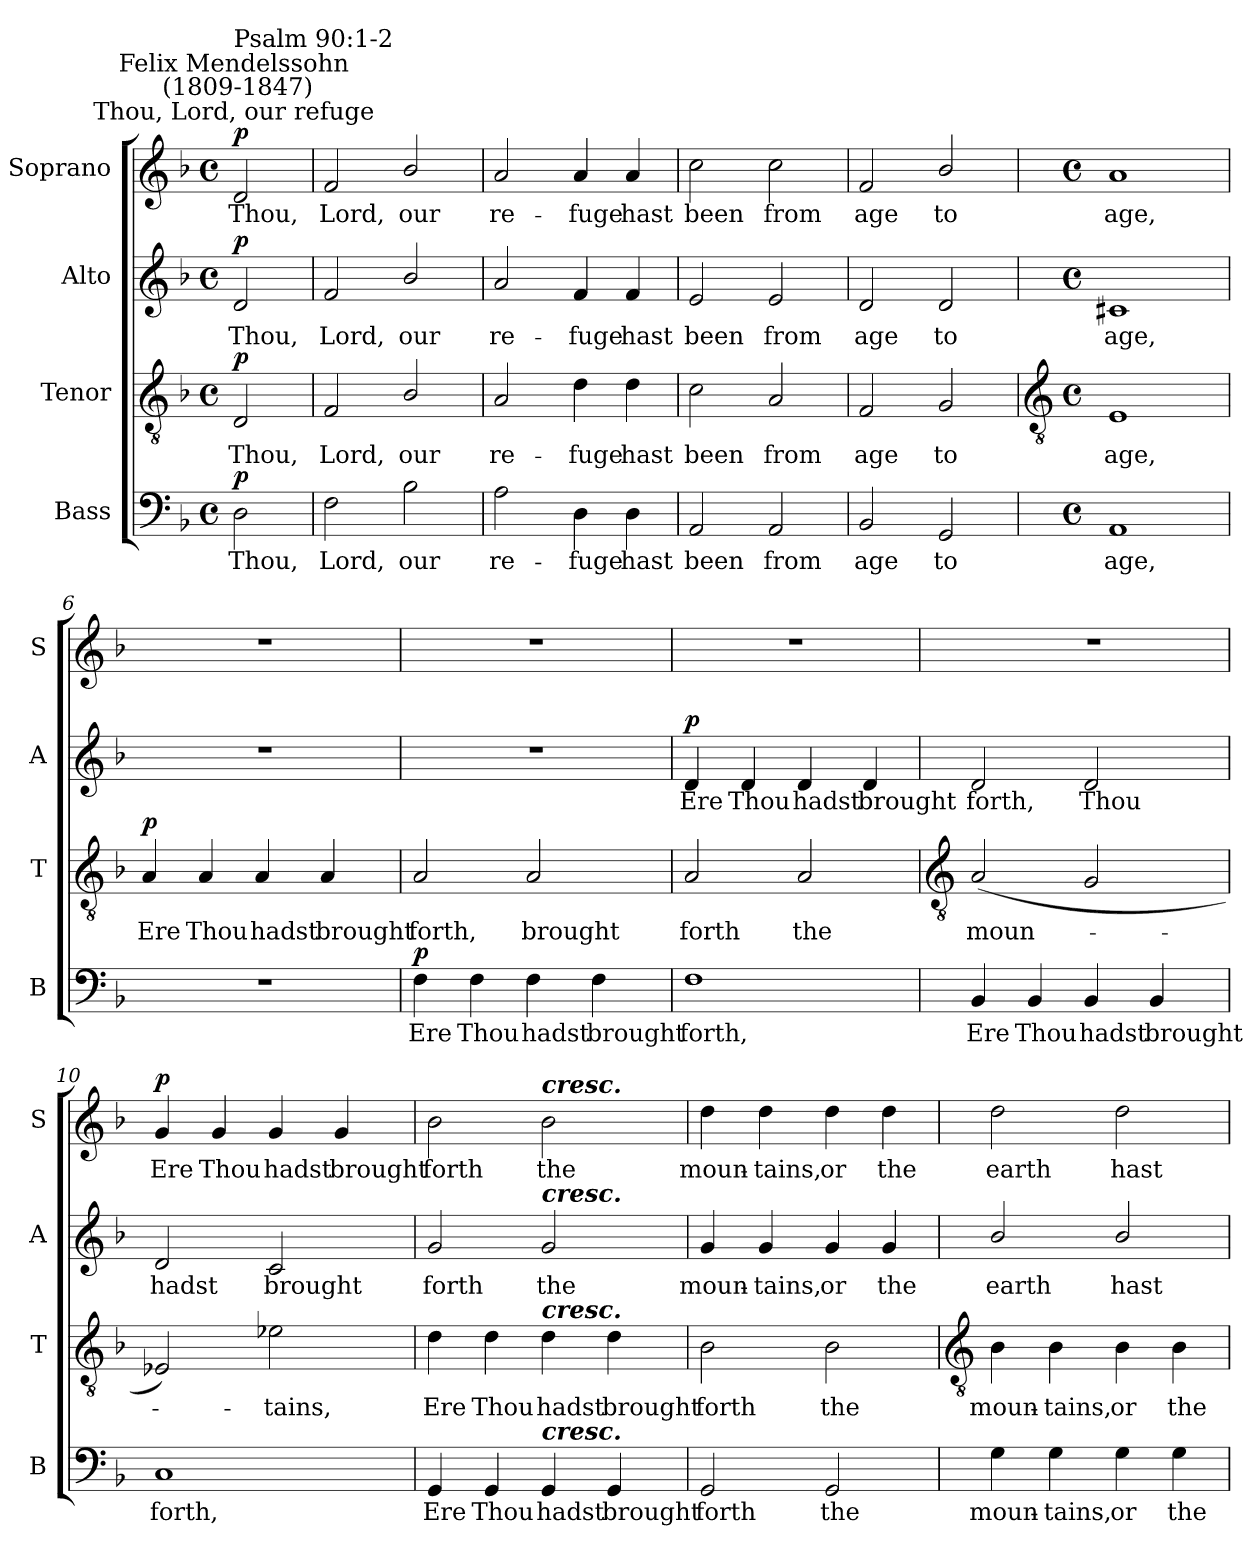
**kern	**text	**dynam	**kern	**text	**dynam	**kern	**text	**dynam	**kern	**text	**dynam
*part4	*part4	*part4	*part3	*part3	*part3	*part2	*part2	*part2	*part1	*part1	*part1
*staff4	*staff4	*staff4	*staff3	*staff3	*staff3	*staff2	*staff2	*staff2	*staff1	*staff1	*staff1
*I"Bass	*	*	*I"Tenor	*	*	*I"Alto	*	*	*I"Soprano	*	*
*I'B	*	*	*I'T	*	*	*I'A	*	*	*I'S	*	*
*clefF4	*	*	*clefGv2	*	*	*clefG2	*	*	*clefG2	*	*
*k[b-]	*	*	*k[b-]	*	*	*k[b-]	*	*	*k[b-]	*	*
*F:	*	*	*F:	*	*	*F:	*	*	*F:	*	*
*M4/4	*	*	*M4/4	*	*	*M4/4	*	*	*M4/4	*	*
*met(c)	*	*	*met(c)	*	*	*met(c)	*	*	*met(c)	*	*
=	=	=	=	=	=	=	=	=	=	=	=
!	!	!	!	!	!	!	!	!	!LO:TX:a:cj:t=Thou, Lord, our refuge	!	!
!	!	!	!	!	!	!	!	!	!LO:TX:a:cj:t=Felix Mendelssohn\n (1809-1847)	!	!
!	!	!	!	!	!	!	!	!	!LO:TX:a:t=Psalm 90&colon;1-2	!	!
!	!LO:LY:b	!LO:DY:b	!	!LO:LY:b	!LO:DY:b	!	!LO:LY:b	!LO:DY:b	!	!LO:LY:b	!LO:DY:b
2D	Thou,	p	2D	Thou,	p	2d	Thou,	p	2d	Thou,	p
=1	=1	=1	=1	=1	=1	=1	=1	=1	=1	=1	=1
!	!LO:LY:b	!	!	!LO:LY:b	!	!	!LO:LY:b	!	!	!LO:LY:b	!
2F	Lord,	.	2F	Lord,	.	2f	Lord,	.	2f	Lord,	.
!	!LO:LY:b	!	!	!LO:LY:b	!	!	!LO:LY:b	!	!	!LO:LY:b	!
2B-	our	.	2B-/	our	.	2b-/	our	.	2b-/	our	.
=2	=2	=2	=2	=2	=2	=2	=2	=2	=2	=2	=2
!	!LO:LY:b	!	!	!LO:LY:b	!	!	!LO:LY:b	!	!	!LO:LY:b	!
2A	re-	.	2A	re-	.	2a	re-	.	2a	re-	.
!	!LO:LY:b	!	!	!LO:LY:b	!	!	!LO:LY:b	!	!	!LO:LY:b	!
4D	-fuge	.	4d	-fuge	.	4f	-fuge	.	4a	-fuge	.
!	!LO:LY:b	!	!	!LO:LY:b	!	!	!LO:LY:b	!	!	!LO:LY:b	!
4D	hast	.	4d	hast	.	4f	hast	.	4a	hast	.
=3	=3	=3	=3	=3	=3	=3	=3	=3	=3	=3	=3
!	!LO:LY:b	!	!	!LO:LY:b	!	!	!LO:LY:b	!	!	!LO:LY:b	!
2AA	been	.	2c	been	.	2e	been	.	2cc	been	.
!	!LO:LY:b	!	!	!LO:LY:b	!	!	!LO:LY:b	!	!	!LO:LY:b	!
2AA	from	.	2A	from	.	2e	from	.	2cc	from	.
=4	=4	=4	=4	=4	=4	=4	=4	=4	=4	=4	=4
!	!LO:LY:b	!	!	!LO:LY:b	!	!	!LO:LY:b	!	!	!LO:LY:b	!
2BB-	age	.	2F	age	.	2d	age	.	2f	age	.
!	!LO:LY:b	!	!	!LO:LY:b	!	!	!LO:LY:b	!	!	!LO:LY:b	!
2GG	to	.	2G	to	.	2d	to	.	2b-/	to	.
!!LO:LB:g=z
=5	=5	=5	=5	=5	=5	=5	=5	=5	=5	=5	=5
*	*	*	*clefGv2	*	*	*	*	*	*	*	*
*M4/4	*	*	*M4/4	*	*	*M4/4	*	*	*M4/4	*	*
*met(c)	*	*	*met(c)	*	*	*met(c)	*	*	*met(c)	*	*
!	!LO:LY:b	!	!	!LO:LY:b	!	!	!LO:LY:b	!	!	!LO:LY:b	!
1AA	age,	.	1E	age,	.	1c#X	age,	.	1a	age,	.
=6	=6	=6	=6	=6	=6	=6	=6	=6	=6	=6	=6
!	!	!	!	!LO:LY:b	!LO:DY:b	!	!	!	!	!	!
1r	.	.	4A	Ere	p	1r	.	.	1r	.	.
!	!	!	!	!LO:LY:b	!	!	!	!	!	!	!
.	.	.	4A	Thou	.	.	.	.	.	.	.
!	!	!	!	!LO:LY:b	!	!	!	!	!	!	!
.	.	.	4A	hadst	.	.	.	.	.	.	.
!	!	!	!	!LO:LY:b	!	!	!	!	!	!	!
.	.	.	4A	brought	.	.	.	.	.	.	.
=7	=7	=7	=7	=7	=7	=7	=7	=7	=7	=7	=7
!	!LO:LY:b	!LO:DY:b	!	!LO:LY:b	!	!	!	!	!	!	!
4F	Ere	p	2A	forth,	.	1r	.	.	1r	.	.
!	!LO:LY:b	!	!	!	!	!	!	!	!	!	!
4F	Thou	.	.	.	.	.	.	.	.	.	.
!	!LO:LY:b	!	!	!LO:LY:b	!	!	!	!	!	!	!
4F	hadst	.	2A	brought	.	.	.	.	.	.	.
!	!LO:LY:b	!	!	!	!	!	!	!	!	!	!
4F	brought	.	.	.	.	.	.	.	.	.	.
=8	=8	=8	=8	=8	=8	=8	=8	=8	=8	=8	=8
!	!LO:LY:b	!	!	!LO:LY:b	!	!	!LO:LY:b	!LO:DY:b	!	!	!
1F	forth,	.	2A	forth	.	4d	Ere	p	1r	.	.
!	!	!	!	!	!	!	!LO:LY:b	!	!	!	!
.	.	.	.	.	.	4d	Thou	.	.	.	.
!	!	!	!	!LO:LY:b	!	!	!LO:LY:b	!	!	!	!
.	.	.	2A	the	.	4d	hadst	.	.	.	.
!	!	!	!	!	!	!	!LO:LY:b	!	!	!	!
.	.	.	.	.	.	4d	brought	.	.	.	.
!!LO:LB:g=z
=9	=9	=9	=9	=9	=9	=9	=9	=9	=9	=9	=9
*	*	*	*clefGv2	*	*	*	*	*	*	*	*
!	!LO:LY:b	!	!	!LO:LY:b	!	!	!LO:LY:b	!	!	!	!
4BB-	Ere	.	(<2A	moun-	.	2d	forth,	.	1r	.	.
!	!LO:LY:b	!	!	!	!	!	!	!	!	!	!
4BB-	Thou	.	.	.	.	.	.	.	.	.	.
!	!LO:LY:b	!	!	!	!	!	!LO:LY:b	!	!	!	!
4BB-	hadst	.	2G	.	.	2d	Thou	.	.	.	.
!	!LO:LY:b	!	!	!	!	!	!	!	!	!	!
4BB-	brought	.	.	.	.	.	.	.	.	.	.
=10	=10	=10	=10	=10	=10	=10	=10	=10	=10	=10	=10
!	!LO:LY:b	!	!	!	!	!	!LO:LY:b	!	!	!LO:LY:b	!LO:DY:b
1C	forth,	.	2E-X)	.	.	2d	hadst	.	4g	Ere	p
!	!	!	!	!	!	!	!	!	!	!LO:LY:b	!
.	.	.	.	.	.	.	.	.	4g	Thou	.
!	!	!	!	!LO:LY:b	!	!	!LO:LY:b	!	!	!LO:LY:b	!
.	.	.	2e-X	tains,	.	2c	brought	.	4g	hadst	.
!	!	!	!	!	!	!	!	!	!	!LO:LY:b	!
.	.	.	.	.	.	.	.	.	4g	brought	.
=11	=11	=11	=11	=11	=11	=11	=11	=11	=11	=11	=11
!	!LO:LY:b	!	!	!LO:LY:b	!	!	!LO:LY:b	!	!	!LO:LY:b	!
4GG	Ere	.	4d	Ere	.	2g	forth	.	2b-	forth	.
!	!LO:LY:b	!	!	!LO:LY:b	!	!	!	!	!	!	!
4GG	Thou	.	4d	Thou	.	.	.	.	.	.	.
!	!	!	!	!	!	!	!	!	!LO:TX:a:Bi:t=cresc.	!	!
!	!	!	!	!	!	!LO:TX:a:Bi:t=cresc.	!	!	!	!	!
!	!	!	!LO:TX:a:Bi:t=cresc.	!	!	!	!	!	!	!	!
!LO:TX:a:Bi:t=cresc.	!	!	!	!	!	!	!	!	!	!	!
!	!LO:LY:b	!	!	!LO:LY:b	!	!	!LO:LY:b	!	!	!LO:LY:b	!
4GG	hadst	.	4d	hadst	.	2g	the	.	2b-	the	.
!	!LO:LY:b	!	!	!LO:LY:b	!	!	!	!	!	!	!
4GG	brought	.	4d	brought	.	.	.	.	.	.	.
=12	=12	=12	=12	=12	=12	=12	=12	=12	=12	=12	=12
!	!LO:LY:b	!	!	!LO:LY:b	!	!	!LO:LY:b	!	!	!LO:LY:b	!
2GG	forth	.	2B-	forth	.	4g	moun-	.	4dd	moun-	.
!	!	!	!	!	!	!	!LO:LY:b	!	!	!LO:LY:b	!
.	.	.	.	.	.	4g	-tains,	.	4dd	-tains,	.
!	!LO:LY:b	!	!	!LO:LY:b	!	!	!LO:LY:b	!	!	!LO:LY:b	!
2GG	the	.	2B-	the	.	4g	or	.	4dd	or	.
!	!	!	!	!	!	!	!LO:LY:b	!	!	!LO:LY:b	!
.	.	.	.	.	.	4g	the	.	4dd	the	.
!!LO:LB:g=z
=13	=13	=13	=13	=13	=13	=13	=13	=13	=13	=13	=13
*	*	*	*clefGv2	*	*	*	*	*	*	*	*
!	!LO:LY:b	!	!	!LO:LY:b	!	!	!LO:LY:b	!	!	!LO:LY:b	!
4G	moun-	.	4B-	moun-	.	2b-/	earth	.	2dd	earth	.
!	!LO:LY:b	!	!	!LO:LY:b	!	!	!	!	!	!	!
4G	-tains,	.	4B-	-tains,	.	.	.	.	.	.	.
!	!LO:LY:b	!	!	!LO:LY:b	!	!	!LO:LY:b	!	!	!LO:LY:b	!
4G	or	.	4B-	or	.	2b-/	hast	.	2dd	hast	.
!	!LO:LY:b	!	!	!LO:LY:b	!	!	!	!	!	!	!
4G	the	.	4B-	the	.	.	.	.	.	.	.
=	=	=	=	=	=	=	=	=	=	=	=
*-	*-	*-	*-	*-	*-	*-	*-	*-	*-	*-	*-
